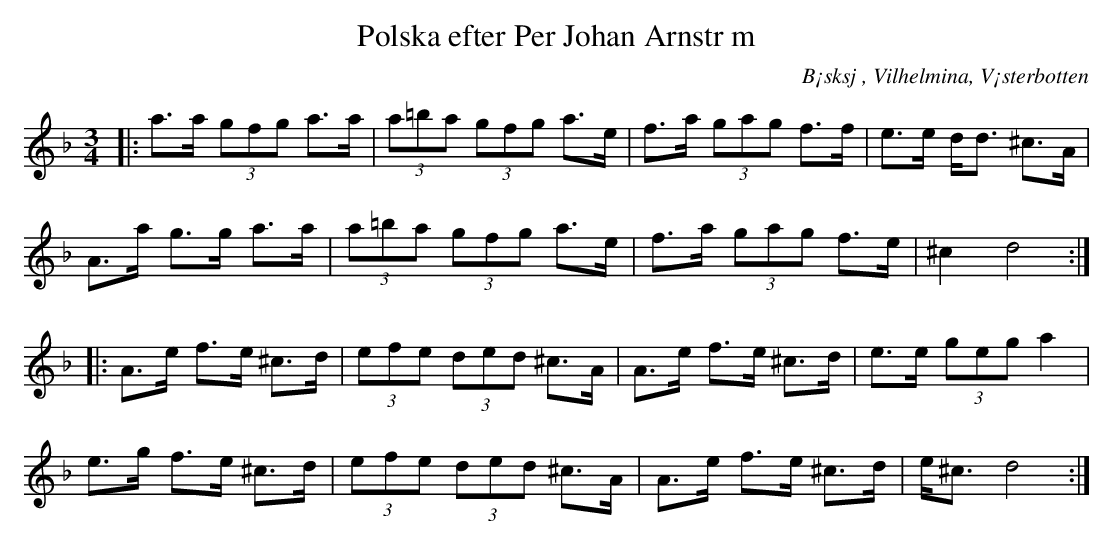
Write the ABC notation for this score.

X:1
T: Polska efter Per Johan Arnstr m
O:B¡sksj , Vilhelmina, V¡sterbotten
M:3/4
L:1/8
K:Dm
|: a>a (3gfg a>a | (3a=ba (3gfg a>e | f>a (3gag f>f | e>e d<d ^c>A |
 A>a g>g a>a | (3a=ba (3gfg a>e | f>a (3gag f>e | ^c2 d4 :|
|: A>e f>e ^c>d | (3efe (3ded ^c>A | A>e f>e ^c>d | e>e (3geg a2 |
 e>g f>e ^c>d | (3efe (3ded ^c>A | A>e f>e ^c>d | e<^c d4 :|
